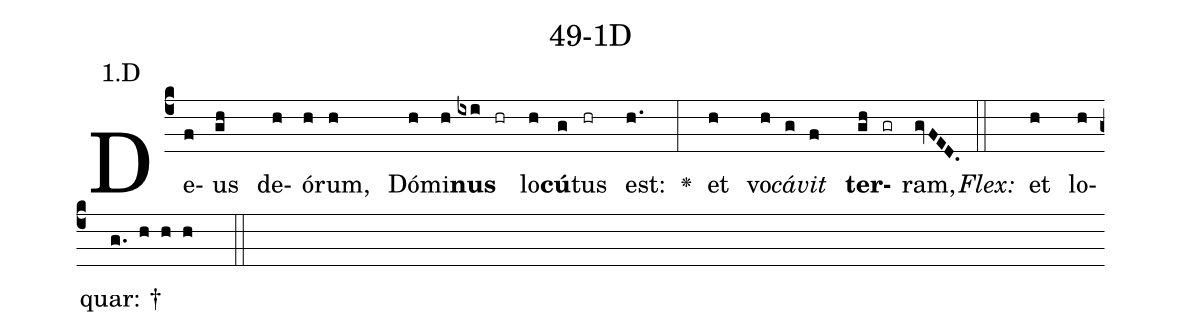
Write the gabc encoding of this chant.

name: 49-1D;
annotation: 1.D;
%%
(c4)De(f)us(gh) de(h)ó(h)rum,(h) Dó(h)mi(h)<b>nus</b>(ixi hr) lo(h)<b>cú</b>(g)tus(hr) est:(h.) <v>\greheightstar</v>(:) et(h) vo(h)<i>cá</i>(g)<i>vit</i>(f) <b>ter</b>(gh gr)ram,(gvFED.) (::)
<i>Flex:</i>()  et(h) lo(h)quar: †(g. h h h  ::)

%E(h) u(h) o(g) u(f) a(gh) e.(gvFED.) (::)
